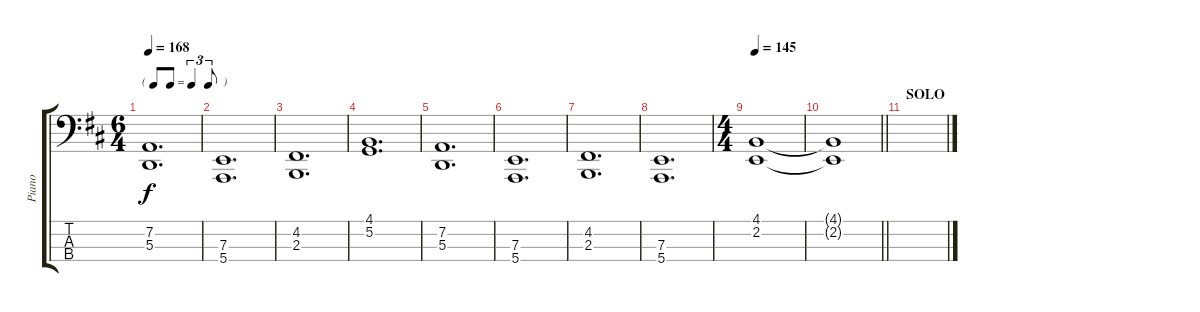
\track ("Piano" "Piano") {instrument electricgrandpiano}
\staff {score tabs}
\tuning (G2 D2 A1 E1) {hide}
\ts (6 4)
\tf triplet8th
\tempo 168
\clef f4
\ks d
(7.2 5.3).1{d dy f} |
(7.3 5.4).1{d} |
(4.2 2.3).1{d} |
(4.1 5.2).1{d} |
(7.2 5.3).1{d} |
(7.3 5.4).1{d} |
(4.2 2.3).1{d} |
(7.3 5.4).1{d} |
\ts (4 4)
\tempo 145
(4.1 2.2).1 |
\barLineRight lightlight
(4.1{t} 2.2{t}).1 |
\section ("" "SOLO")
